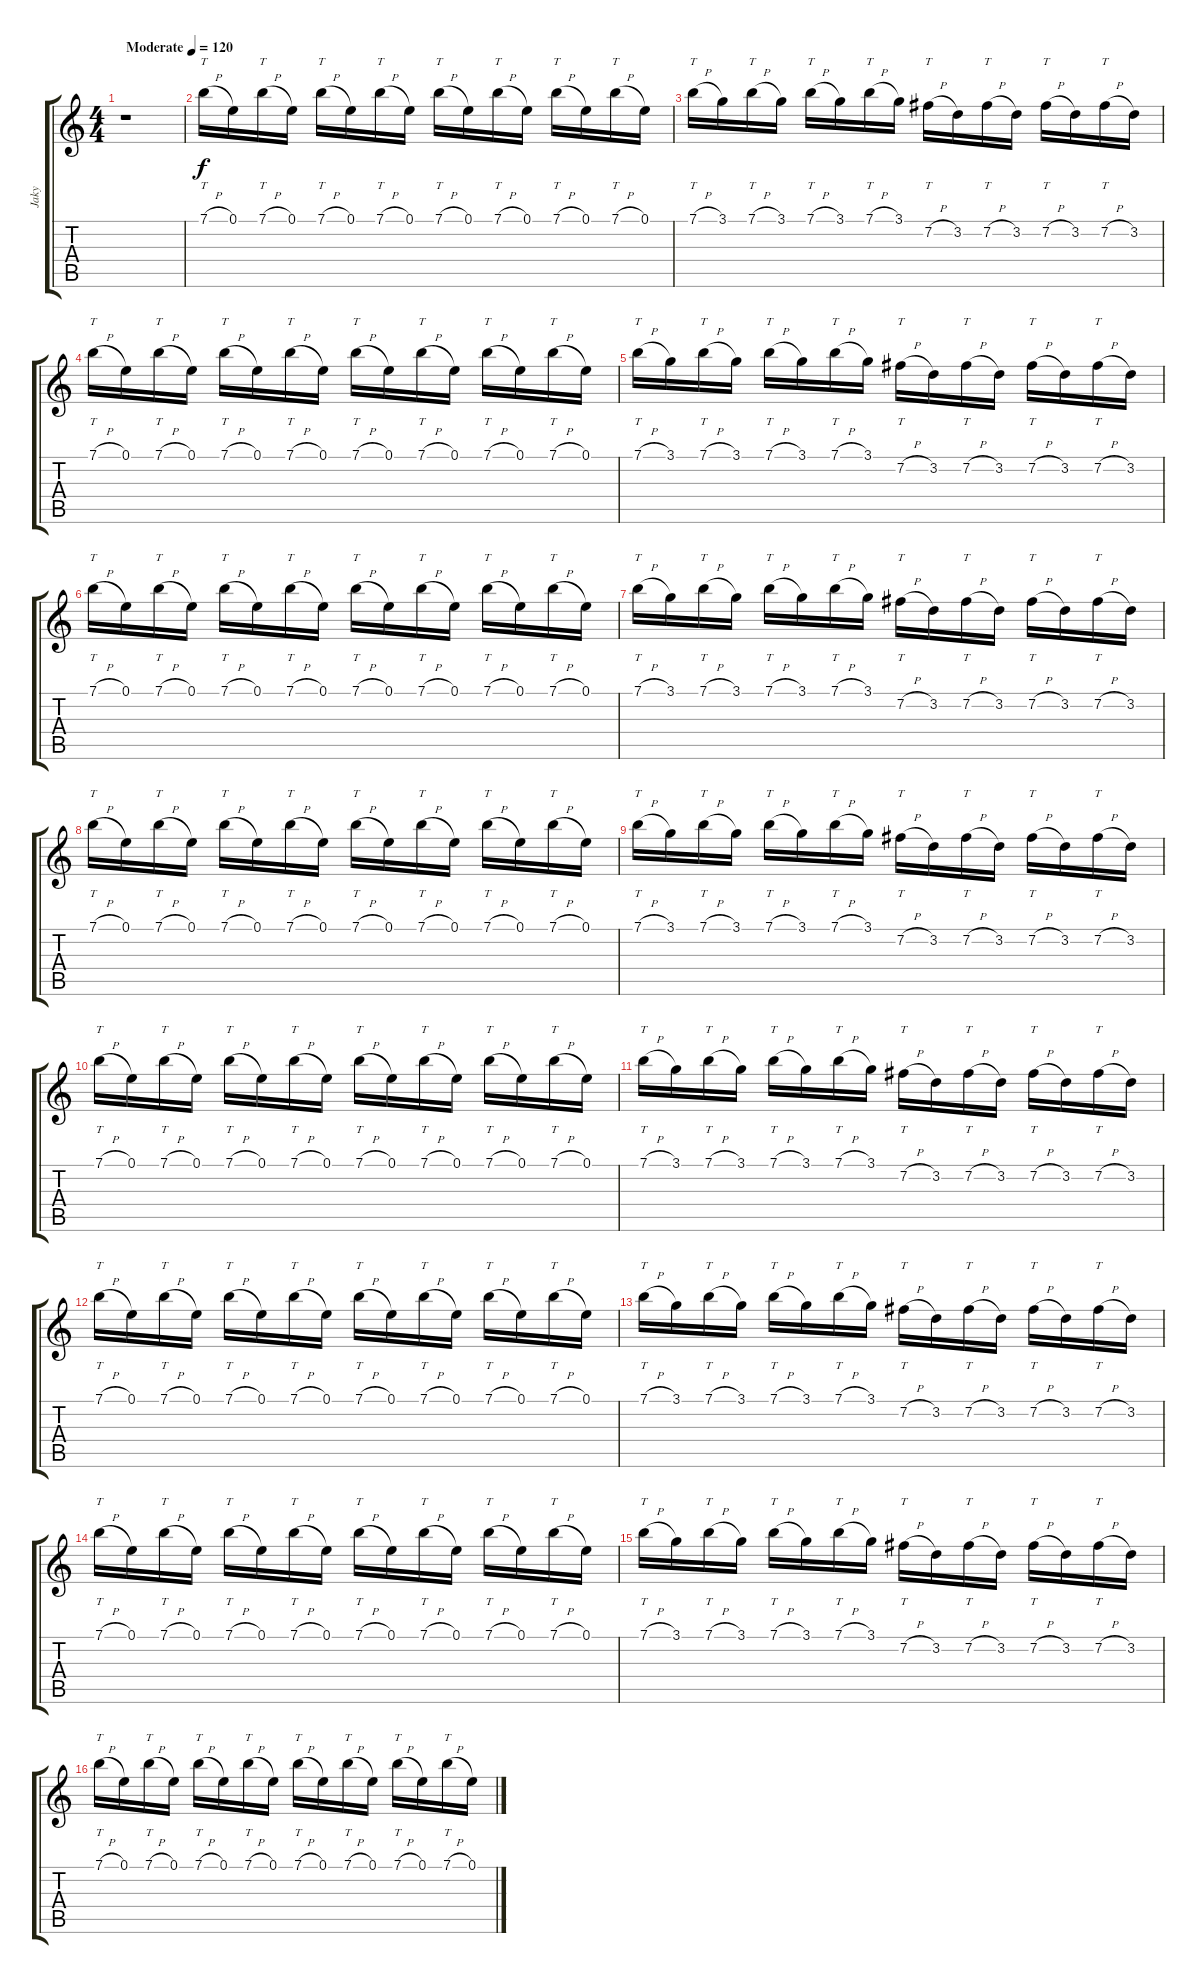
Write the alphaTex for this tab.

\track ("Jaky" "Jaky") {instrument distortionguitar}
\staff {score tabs}
\tuning (E4 B3 G3 D3 A2 E2) {hide}
\ts (4 4)
\tempo (120 "Moderate")
\clef g2
\ks c
r.1{dy f instrument distortionguitar} |
7.1{h}.16{tt} 0.1.16 7.1{h}.16{tt} 0.1.16 7.1{h}.16{tt} 0.1.16 7.1{h}.16{tt} 0.1.16 7.1{h}.16{tt} 0.1.16 7.1{h}.16{tt} 0.1.16 7.1{h}.16{tt} 0.1.16 7.1{h}.16{tt} 0.1.16 |
7.1{h}.16{tt} 3.1.16 7.1{h}.16{tt} 3.1.16 7.1{h}.16{tt} 3.1.16 7.1{h}.16{tt} 3.1.16 7.2{h}.16{tt} 3.2.16 7.2{h}.16{tt} 3.2.16 7.2{h}.16{tt} 3.2.16 7.2{h}.16{tt} 3.2.16 |
7.1{h}.16{tt} 0.1.16 7.1{h}.16{tt} 0.1.16 7.1{h}.16{tt} 0.1.16 7.1{h}.16{tt} 0.1.16 7.1{h}.16{tt} 0.1.16 7.1{h}.16{tt} 0.1.16 7.1{h}.16{tt} 0.1.16 7.1{h}.16{tt} 0.1.16 |
7.1{h}.16{tt} 3.1.16 7.1{h}.16{tt} 3.1.16 7.1{h}.16{tt} 3.1.16 7.1{h}.16{tt} 3.1.16 7.2{h}.16{tt} 3.2.16 7.2{h}.16{tt} 3.2.16 7.2{h}.16{tt} 3.2.16 7.2{h}.16{tt} 3.2.16 |
7.1{h}.16{tt} 0.1.16 7.1{h}.16{tt} 0.1.16 7.1{h}.16{tt} 0.1.16 7.1{h}.16{tt} 0.1.16 7.1{h}.16{tt} 0.1.16 7.1{h}.16{tt} 0.1.16 7.1{h}.16{tt} 0.1.16 7.1{h}.16{tt} 0.1.16 |
7.1{h}.16{tt} 3.1.16 7.1{h}.16{tt} 3.1.16 7.1{h}.16{tt} 3.1.16 7.1{h}.16{tt} 3.1.16 7.2{h}.16{tt} 3.2.16 7.2{h}.16{tt} 3.2.16 7.2{h}.16{tt} 3.2.16 7.2{h}.16{tt} 3.2.16 |
7.1{h}.16{tt} 0.1.16 7.1{h}.16{tt} 0.1.16 7.1{h}.16{tt} 0.1.16 7.1{h}.16{tt} 0.1.16 7.1{h}.16{tt} 0.1.16 7.1{h}.16{tt} 0.1.16 7.1{h}.16{tt} 0.1.16 7.1{h}.16{tt} 0.1.16 |
7.1{h}.16{tt} 3.1.16 7.1{h}.16{tt} 3.1.16 7.1{h}.16{tt} 3.1.16 7.1{h}.16{tt} 3.1.16 7.2{h}.16{tt} 3.2.16 7.2{h}.16{tt} 3.2.16 7.2{h}.16{tt} 3.2.16 7.2{h}.16{tt} 3.2.16 |
7.1{h}.16{tt} 0.1.16 7.1{h}.16{tt} 0.1.16 7.1{h}.16{tt} 0.1.16 7.1{h}.16{tt} 0.1.16 7.1{h}.16{tt} 0.1.16 7.1{h}.16{tt} 0.1.16 7.1{h}.16{tt} 0.1.16 7.1{h}.16{tt} 0.1.16 |
7.1{h}.16{tt} 3.1.16 7.1{h}.16{tt} 3.1.16 7.1{h}.16{tt} 3.1.16 7.1{h}.16{tt} 3.1.16 7.2{h}.16{tt} 3.2.16 7.2{h}.16{tt} 3.2.16 7.2{h}.16{tt} 3.2.16 7.2{h}.16{tt} 3.2.16 |
7.1{h}.16{tt} 0.1.16 7.1{h}.16{tt} 0.1.16 7.1{h}.16{tt} 0.1.16 7.1{h}.16{tt} 0.1.16 7.1{h}.16{tt} 0.1.16 7.1{h}.16{tt} 0.1.16 7.1{h}.16{tt} 0.1.16 7.1{h}.16{tt} 0.1.16 |
7.1{h}.16{tt} 3.1.16 7.1{h}.16{tt} 3.1.16 7.1{h}.16{tt} 3.1.16 7.1{h}.16{tt} 3.1.16 7.2{h}.16{tt} 3.2.16 7.2{h}.16{tt} 3.2.16 7.2{h}.16{tt} 3.2.16 7.2{h}.16{tt} 3.2.16 |
7.1{h}.16{tt} 0.1.16 7.1{h}.16{tt} 0.1.16 7.1{h}.16{tt} 0.1.16 7.1{h}.16{tt} 0.1.16 7.1{h}.16{tt} 0.1.16 7.1{h}.16{tt} 0.1.16 7.1{h}.16{tt} 0.1.16 7.1{h}.16{tt} 0.1.16 |
7.1{h}.16{tt} 3.1.16 7.1{h}.16{tt} 3.1.16 7.1{h}.16{tt} 3.1.16 7.1{h}.16{tt} 3.1.16 7.2{h}.16{tt} 3.2.16 7.2{h}.16{tt} 3.2.16 7.2{h}.16{tt} 3.2.16 7.2{h}.16{tt} 3.2.16 |
7.1{h}.16{tt} 0.1.16 7.1{h}.16{tt} 0.1.16 7.1{h}.16{tt} 0.1.16 7.1{h}.16{tt} 0.1.16 7.1{h}.16{tt} 0.1.16 7.1{h}.16{tt} 0.1.16 7.1{h}.16{tt} 0.1.16 7.1{h}.16{tt} 0.1.16
